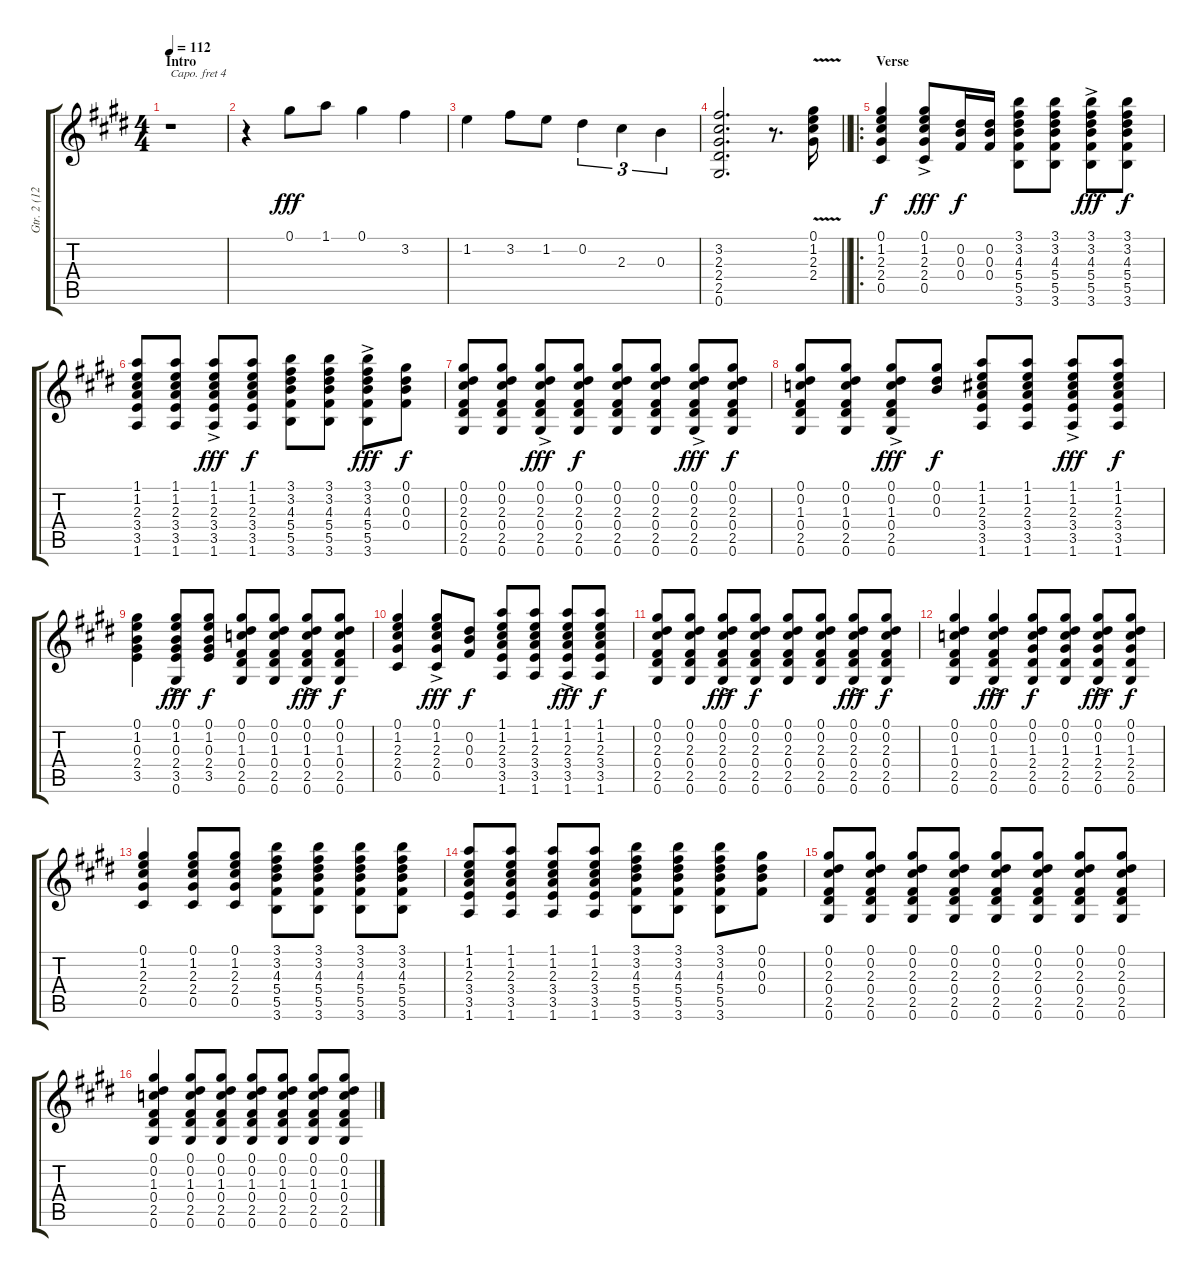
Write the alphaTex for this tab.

\track ("Gtr. 2 (12-string acous.)" "Gtr. 2 (12") {instrument acousticguitarsteel}
\staff {score tabs}
\capo 4
\tuning (E4 B3 G3 D3 A2 E2) {hide}
\ts (4 4)
\section ("" "Intro")
\tempo 112
\clef g2
\ks e
r.1{dy fff instrument acousticguitarsteel} |
r.4 0.1.8 1.1.8 0.1.4 3.2.4 |
1.2.4 3.2.8 1.2.8 0.2.4{tu (3 2)} 2.3.4{tu (3 2)} 0.3.4{tu (3 2)} |
\barLineRight lightlight
(3.2 2.3 2.4 2.5 0.6).2{d} r.8{d} (0.1 1.2 2.3 2.4{v}).16 |
\ro
\section ("" "Verse ")
(0.1 1.2 2.3 2.4 0.5).4{dy f} (0.1{ac} 1.2{ac} 2.3{ac} 2.4{ac} 0.5{ac}).8{dy fff} (0.2 0.3 0.4).16{dy f} (0.2 0.3 0.4).16 (3.1 3.2 4.3 5.4 5.5 3.6).8 (3.1 3.2 4.3 5.4 5.5 3.6).8 (3.1{ac} 3.2{ac} 4.3{ac} 5.4{ac} 5.5{ac} 3.6{ac}).8{dy fff} (3.1 3.2 4.3 5.4 5.5 3.6).8{dy f} |
(1.1 1.2 2.3 3.4 3.5 1.6).8 (1.1 1.2 2.3 3.4 3.5 1.6).8 (1.1{ac} 1.2{ac} 2.3{ac} 3.4{ac} 3.5{ac} 1.6{ac}).8{dy fff} (1.1 1.2 2.3 3.4 3.5 1.6).8{dy f} (3.1 3.2 4.3 5.4 5.5 3.6).8 (3.1 3.2 4.3 5.4 5.5 3.6).8 (3.1{ac} 3.2{ac} 4.3{ac} 5.4{ac} 5.5{ac} 3.6{ac}).8{dy fff} (0.1 0.2 0.3 0.4).8{dy f} |
(0.1 0.2 2.3 0.4 2.5 0.6).8 (0.1 0.2 2.3 0.4 2.5 0.6).8 (0.1{ac} 0.2{ac} 2.3{ac} 0.4{ac} 2.5{ac} 0.6{ac}).8{dy fff} (0.1 0.2 2.3 0.4 2.5 0.6).8{dy f} (0.1 0.2 2.3 0.4 2.5 0.6).8 (0.1 0.2 2.3 0.4 2.5 0.6).8 (0.1{ac} 0.2{ac} 2.3{ac} 0.4{ac} 2.5{ac} 0.6{ac}).8{dy fff} (0.1 0.2 2.3 0.4 2.5 0.6).8{dy f} |
(0.1 0.2 1.3 0.4 2.5 0.6).8 (0.1 0.2 1.3 0.4 2.5 0.6).8 (0.1{ac} 0.2{ac} 1.3{ac} 0.4{ac} 2.5{ac} 0.6{ac}).8{dy fff} (0.1 0.2 0.3).8{dy f} (1.1 1.2 2.3 3.4 3.5 1.6).8 (1.1 1.2 2.3 3.4 3.5 1.6).8 (1.1{ac} 1.2{ac} 2.3{ac} 3.4{ac} 3.5{ac} 1.6{ac}).8{dy fff} (1.1 1.2 2.3 3.4 3.5 1.6).8{dy f} |
(0.1 1.2 0.3 2.4 3.5).4 (0.1{ac} 1.2{ac} 0.3{ac} 2.4{ac} 3.5{ac} 0.6{ac}).8{dy fff} (0.1 1.2 0.3 2.4 3.5).8{dy f} (0.1 0.2 1.3 0.4 2.5 0.6).8 (0.1 0.2 1.3 0.4 2.5 0.6).8 (0.1{ac} 0.2{ac} 1.3{ac} 0.4{ac} 2.5{ac} 0.6{ac}).8{dy fff} (0.1 0.2 1.3 0.4 2.5 0.6).8{dy f} |
(0.1 1.2 2.3 2.4 0.5).4 (0.1{ac} 1.2{ac} 2.3{ac} 2.4{ac} 0.5{ac}).8{dy fff} (0.2 0.3 0.4).8{dy f} (1.1 1.2 2.3 3.4 3.5 1.6).8 (1.1 1.2 2.3 3.4 3.5 1.6).8 (1.1{ac} 1.2{ac} 2.3{ac} 3.4{ac} 3.5{ac} 1.6{ac}).8{dy fff} (1.1 1.2 2.3 3.4 3.5 1.6).8{dy f} |
(0.1 0.2 2.3 0.4 2.5 0.6).8 (0.1 0.2 2.3 0.4 2.5 0.6).8 (0.1{ac} 0.2{ac} 2.3{ac} 0.4{ac} 2.5{ac} 0.6{ac}).8{dy fff} (0.1 0.2 2.3 0.4 2.5 0.6).8{dy f} (0.1 0.2 2.3 0.4 2.5 0.6).8 (0.1 0.2 2.3 0.4 2.5 0.6).8 (0.1{ac} 0.2{ac} 2.3{ac} 0.4{ac} 2.5{ac} 0.6{ac}).8{dy fff} (0.1 0.2 2.3 0.4 2.5 0.6).8{dy f} |
(0.1 0.2 1.3 0.4 2.5 0.6).4 (0.1{ac} 0.2{ac} 1.3{ac} 0.4{ac} 2.5{ac} 0.6{ac}).4{dy fff} (0.1 0.2 1.3 2.4 2.5 0.6).8{dy f} (0.1 0.2 1.3 2.4 2.5 0.6).8 (0.1{ac} 0.2{ac} 1.3{ac} 2.4{ac} 2.5{ac} 0.6{ac}).8{dy fff} (0.1 0.2 1.3 2.4 2.5 0.6).8{dy f} |
(0.1 1.2 2.3 2.4 0.5).4 (0.1 1.2 2.3 2.4 0.5).8 (0.1 1.2 2.3 2.4 0.5).8 (3.1 3.2 4.3 5.4 5.5 3.6).8 (3.1 3.2 4.3 5.4 5.5 3.6).8 (3.1 3.2 4.3 5.4 5.5 3.6).8 (3.1 3.2 4.3 5.4 5.5 3.6).8 |
(1.1 1.2 2.3 3.4 3.5 1.6).8 (1.1 1.2 2.3 3.4 3.5 1.6).8 (1.1 1.2 2.3 3.4 3.5 1.6).8 (1.1 1.2 2.3 3.4 3.5 1.6).8 (3.1 3.2 4.3 5.4 5.5 3.6).8 (3.1 3.2 4.3 5.4 5.5 3.6).8 (3.1 3.2 4.3 5.4 5.5 3.6).8 (0.1 0.2 0.3 0.4).8 |
(0.1 0.2 2.3 0.4 2.5 0.6).8 (0.1 0.2 2.3 0.4 2.5 0.6).8 (0.1 0.2 2.3 0.4 2.5 0.6).8 (0.1 0.2 2.3 0.4 2.5 0.6).8 (0.1 0.2 2.3 0.4 2.5 0.6).8 (0.1 0.2 2.3 0.4 2.5 0.6).8 (0.1 0.2 2.3 0.4 2.5 0.6).8 (0.1 0.2 2.3 0.4 2.5 0.6).8 |
(0.1 0.2 1.3 0.4 2.5 0.6).4 (0.1 0.2 1.3 0.4 2.5 0.6).8 (0.1 0.2 1.3 0.4 2.5 0.6).8 (0.1 0.2 1.3 0.4 2.5 0.6).8 (0.1 0.2 1.3 0.4 2.5 0.6).8 (0.1 0.2 1.3 0.4 2.5 0.6).8 (0.1 0.2 1.3 0.4 2.5 0.6).8
